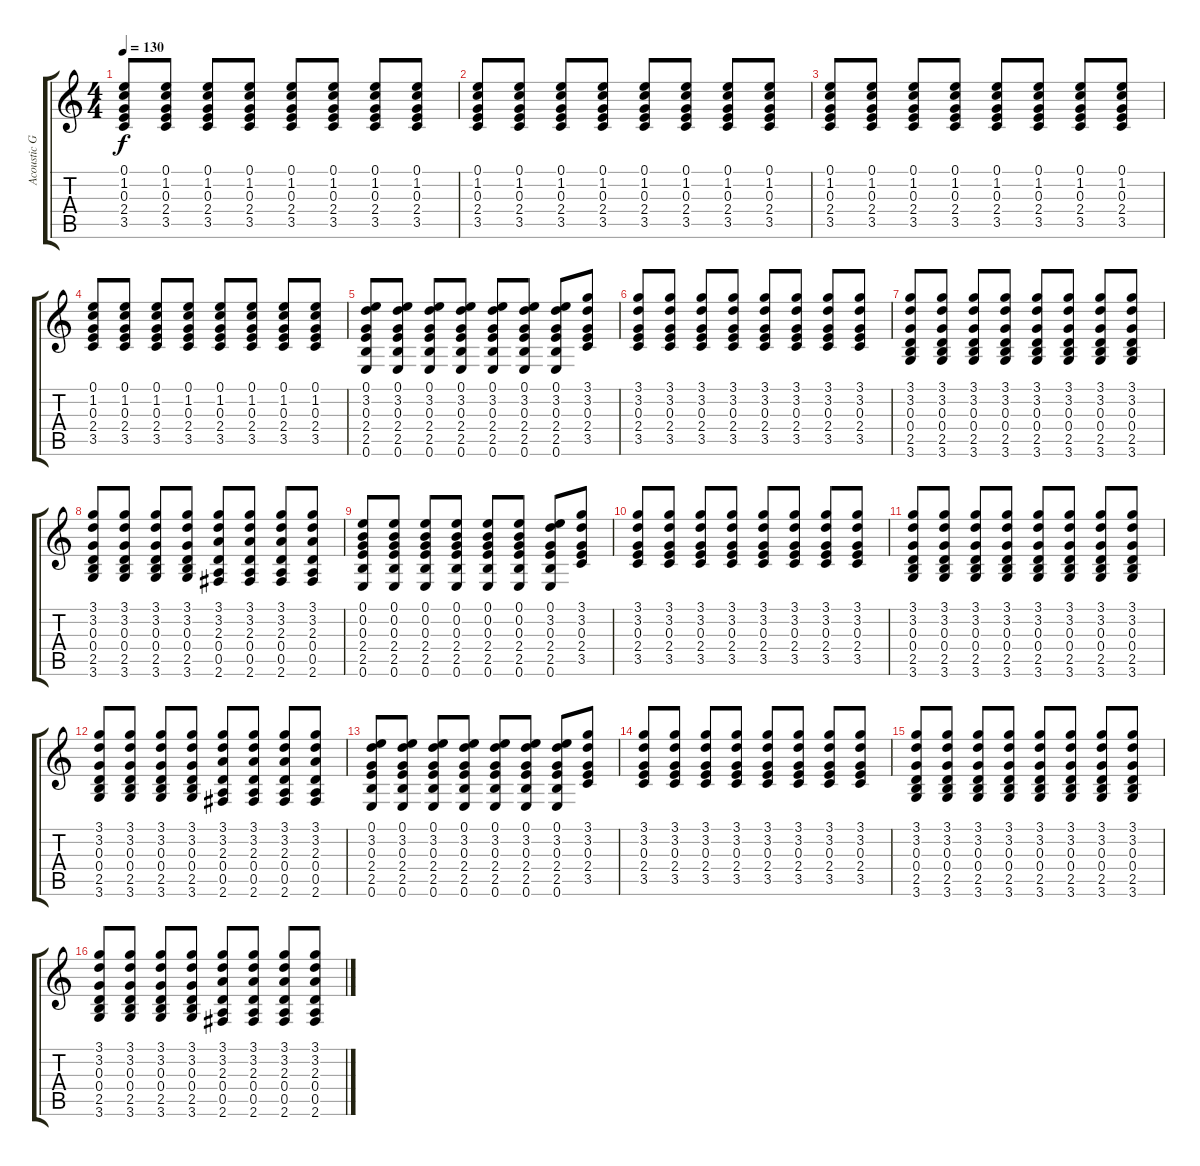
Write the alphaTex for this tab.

\track ("Acoustic Guitar" "Acoustic G") {instrument acousticguitarnylon}
\staff {score tabs}
\tuning (E4 B3 G3 D3 A2 E2) {hide}
\ts (4 4)
\tempo 130
\clef g2
\ks c
(0.1 1.2 0.3 2.4 3.5).8{dy f} (0.1 1.2 0.3 2.4 3.5).8 (0.1 1.2 0.3 2.4 3.5).8 (0.1 1.2 0.3 2.4 3.5).8 (0.1 1.2 0.3 2.4 3.5).8 (0.1 1.2 0.3 2.4 3.5).8 (0.1 1.2 0.3 2.4 3.5).8 (0.1 1.2 0.3 2.4 3.5).8 |
(0.1 1.2 0.3 2.4 3.5).8 (0.1 1.2 0.3 2.4 3.5).8 (0.1 1.2 0.3 2.4 3.5).8 (0.1 1.2 0.3 2.4 3.5).8 (0.1 1.2 0.3 2.4 3.5).8 (0.1 1.2 0.3 2.4 3.5).8 (0.1 1.2 0.3 2.4 3.5).8 (0.1 1.2 0.3 2.4 3.5).8 |
(0.1 1.2 0.3 2.4 3.5).8 (0.1 1.2 0.3 2.4 3.5).8 (0.1 1.2 0.3 2.4 3.5).8 (0.1 1.2 0.3 2.4 3.5).8 (0.1 1.2 0.3 2.4 3.5).8 (0.1 1.2 0.3 2.4 3.5).8 (0.1 1.2 0.3 2.4 3.5).8 (0.1 1.2 0.3 2.4 3.5).8 |
(0.1 1.2 0.3 2.4 3.5).8 (0.1 1.2 0.3 2.4 3.5).8 (0.1 1.2 0.3 2.4 3.5).8 (0.1 1.2 0.3 2.4 3.5).8 (0.1 1.2 0.3 2.4 3.5).8 (0.1 1.2 0.3 2.4 3.5).8 (0.1 1.2 0.3 2.4 3.5).8 (0.1 1.2 0.3 2.4 3.5).8 |
(0.1 3.2 0.3 2.4 2.5 0.6).8 (0.1 3.2 0.3 2.4 2.5 0.6).8 (0.1 3.2 0.3 2.4 2.5 0.6).8 (0.1 3.2 0.3 2.4 2.5 0.6).8 (0.1 3.2 0.3 2.4 2.5 0.6).8 (0.1 3.2 0.3 2.4 2.5 0.6).8 (0.1 3.2 0.3 2.4 2.5 0.6).8 (3.1 3.2 0.3 2.4 3.5).8 |
(3.1 3.2 0.3 2.4 3.5).8 (3.1 3.2 0.3 2.4 3.5).8 (3.1 3.2 0.3 2.4 3.5).8 (3.1 3.2 0.3 2.4 3.5).8 (3.1 3.2 0.3 2.4 3.5).8 (3.1 3.2 0.3 2.4 3.5).8 (3.1 3.2 0.3 2.4 3.5).8 (3.1 3.2 0.3 2.4 3.5).8 |
(3.1 3.2 0.3 0.4 2.5 3.6).8 (3.1 3.2 0.3 0.4 2.5 3.6).8 (3.1 3.2 0.3 0.4 2.5 3.6).8 (3.1 3.2 0.3 0.4 2.5 3.6).8 (3.1 3.2 0.3 0.4 2.5 3.6).8 (3.1 3.2 0.3 0.4 2.5 3.6).8 (3.1 3.2 0.3 0.4 2.5 3.6).8 (3.1 3.2 0.3 0.4 2.5 3.6).8 |
(3.1 3.2 0.3 0.4 2.5 3.6).8 (3.1 3.2 0.3 0.4 2.5 3.6).8 (3.1 3.2 0.3 0.4 2.5 3.6).8 (3.1 3.2 0.3 0.4 2.5 3.6).8 (3.1 3.2 2.3 0.4 0.5 2.6).8 (3.1 3.2 2.3 0.4 0.5 2.6).8 (3.1 3.2 2.3 0.4 0.5 2.6).8 (3.1 3.2 2.3 0.4 0.5 2.6).8 |
(0.1 0.2 0.3 2.4 2.5 0.6).8 (0.1 0.2 0.3 2.4 2.5 0.6).8 (0.1 0.2 0.3 2.4 2.5 0.6).8 (0.1 0.2 0.3 2.4 2.5 0.6).8 (0.1 0.2 0.3 2.4 2.5 0.6).8 (0.1 0.2 0.3 2.4 2.5 0.6).8 (0.1 3.2 0.3 2.4 2.5 0.6).8 (3.1 3.2 0.3 2.4 3.5).8 |
(3.1 3.2 0.3 2.4 3.5).8 (3.1 3.2 0.3 2.4 3.5).8 (3.1 3.2 0.3 2.4 3.5).8 (3.1 3.2 0.3 2.4 3.5).8 (3.1 3.2 0.3 2.4 3.5).8 (3.1 3.2 0.3 2.4 3.5).8 (3.1 3.2 0.3 2.4 3.5).8 (3.1 3.2 0.3 2.4 3.5).8 |
(3.1 3.2 0.3 0.4 2.5 3.6).8 (3.1 3.2 0.3 0.4 2.5 3.6).8 (3.1 3.2 0.3 0.4 2.5 3.6).8 (3.1 3.2 0.3 0.4 2.5 3.6).8 (3.1 3.2 0.3 0.4 2.5 3.6).8 (3.1 3.2 0.3 0.4 2.5 3.6).8 (3.1 3.2 0.3 0.4 2.5 3.6).8 (3.1 3.2 0.3 0.4 2.5 3.6).8 |
(3.1 3.2 0.3 0.4 2.5 3.6).8 (3.1 3.2 0.3 0.4 2.5 3.6).8 (3.1 3.2 0.3 0.4 2.5 3.6).8 (3.1 3.2 0.3 0.4 2.5 3.6).8 (3.1 3.2 2.3 0.4 0.5 2.6).8 (3.1 3.2 2.3 0.4 0.5 2.6).8 (3.1 3.2 2.3 0.4 0.5 2.6).8 (3.1 3.2 2.3 0.4 0.5 2.6).8 |
(0.1 3.2 0.3 2.4 2.5 0.6).8 (0.1 3.2 0.3 2.4 2.5 0.6).8 (0.1 3.2 0.3 2.4 2.5 0.6).8 (0.1 3.2 0.3 2.4 2.5 0.6).8 (0.1 3.2 0.3 2.4 2.5 0.6).8 (0.1 3.2 0.3 2.4 2.5 0.6).8 (0.1 3.2 0.3 2.4 2.5 0.6).8 (3.1 3.2 0.3 2.4 3.5).8 |
(3.1 3.2 0.3 2.4 3.5).8 (3.1 3.2 0.3 2.4 3.5).8 (3.1 3.2 0.3 2.4 3.5).8 (3.1 3.2 0.3 2.4 3.5).8 (3.1 3.2 0.3 2.4 3.5).8 (3.1 3.2 0.3 2.4 3.5).8 (3.1 3.2 0.3 2.4 3.5).8 (3.1 3.2 0.3 2.4 3.5).8 |
(3.1 3.2 0.3 0.4 2.5 3.6).8 (3.1 3.2 0.3 0.4 2.5 3.6).8 (3.1 3.2 0.3 0.4 2.5 3.6).8 (3.1 3.2 0.3 0.4 2.5 3.6).8 (3.1 3.2 0.3 0.4 2.5 3.6).8 (3.1 3.2 0.3 0.4 2.5 3.6).8 (3.1 3.2 0.3 0.4 2.5 3.6).8 (3.1 3.2 0.3 0.4 2.5 3.6).8 |
(3.1 3.2 0.3 0.4 2.5 3.6).8 (3.1 3.2 0.3 0.4 2.5 3.6).8 (3.1 3.2 0.3 0.4 2.5 3.6).8 (3.1 3.2 0.3 0.4 2.5 3.6).8 (3.1 3.2 2.3 0.4 0.5 2.6).8 (3.1 3.2 2.3 0.4 0.5 2.6).8 (3.1 3.2 2.3 0.4 0.5 2.6).8 (3.1 3.2 2.3 0.4 0.5 2.6).8
